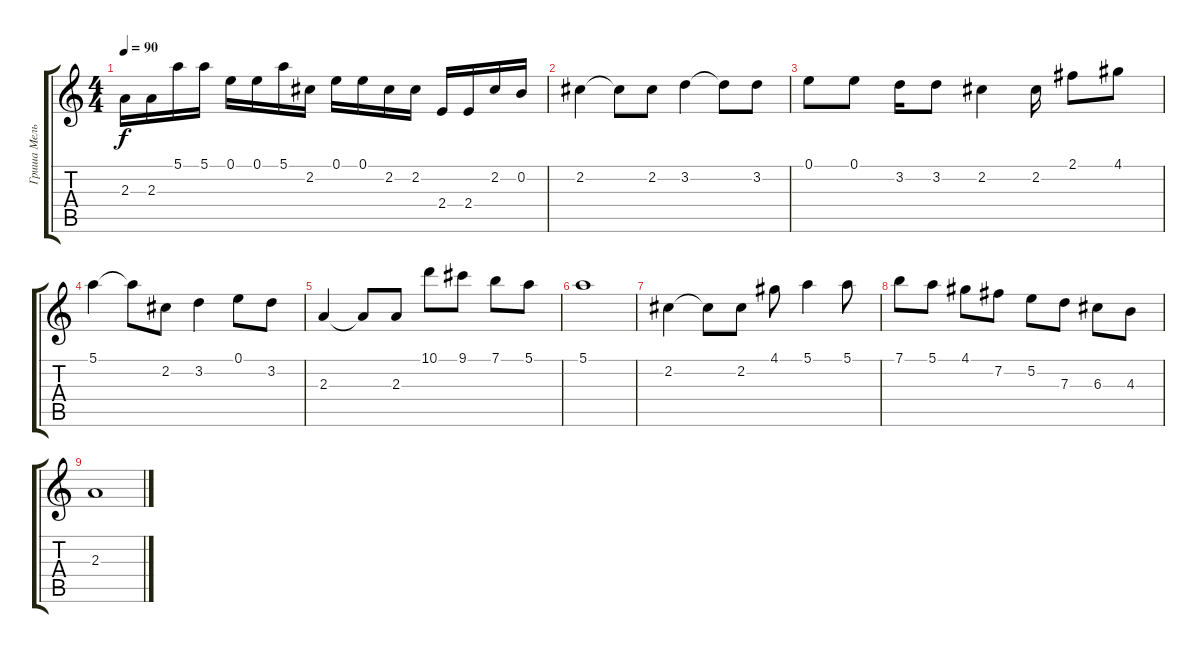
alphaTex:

\track ("Гриша Мельник" "Гриша Мель") {instrument distortionguitar}
\staff {score tabs}
\tuning (E4 B3 G3 D3 A2 E2) {hide}
\ts (4 4)
\tempo 90
\clef g2
\ks c
2.3.16{dy f} 2.3.16 5.1.16 5.1.16 0.1.16 0.1.16 5.1.16 2.2.16 0.1.16 0.1.16 2.2.16 2.2.16 2.4.16 2.4.16 2.2.16 0.2.16 |
2.2.4 2.2{t}.8 2.2.8 3.2.4 3.2{t}.8 3.2.8 |
0.1.8 0.1.8 3.2.16 3.2.8 2.2.4 2.2.16 2.1.8 4.1.8 |
5.1.4 5.1{t}.8 2.2.8 3.2.4 0.1.8 3.2.8 |
2.3.4 2.3{t}.8 2.3.8 10.1.8 9.1.8 7.1.8 5.1.8 |
5.1.1 |
2.2.4 2.2{t}.8 2.2.8 4.1.8 5.1.4 5.1.8 |
7.1.8 5.1.8 4.1.8 7.2.8 5.2.8 7.3.8 6.3.8 4.3.8 |
2.3.1
